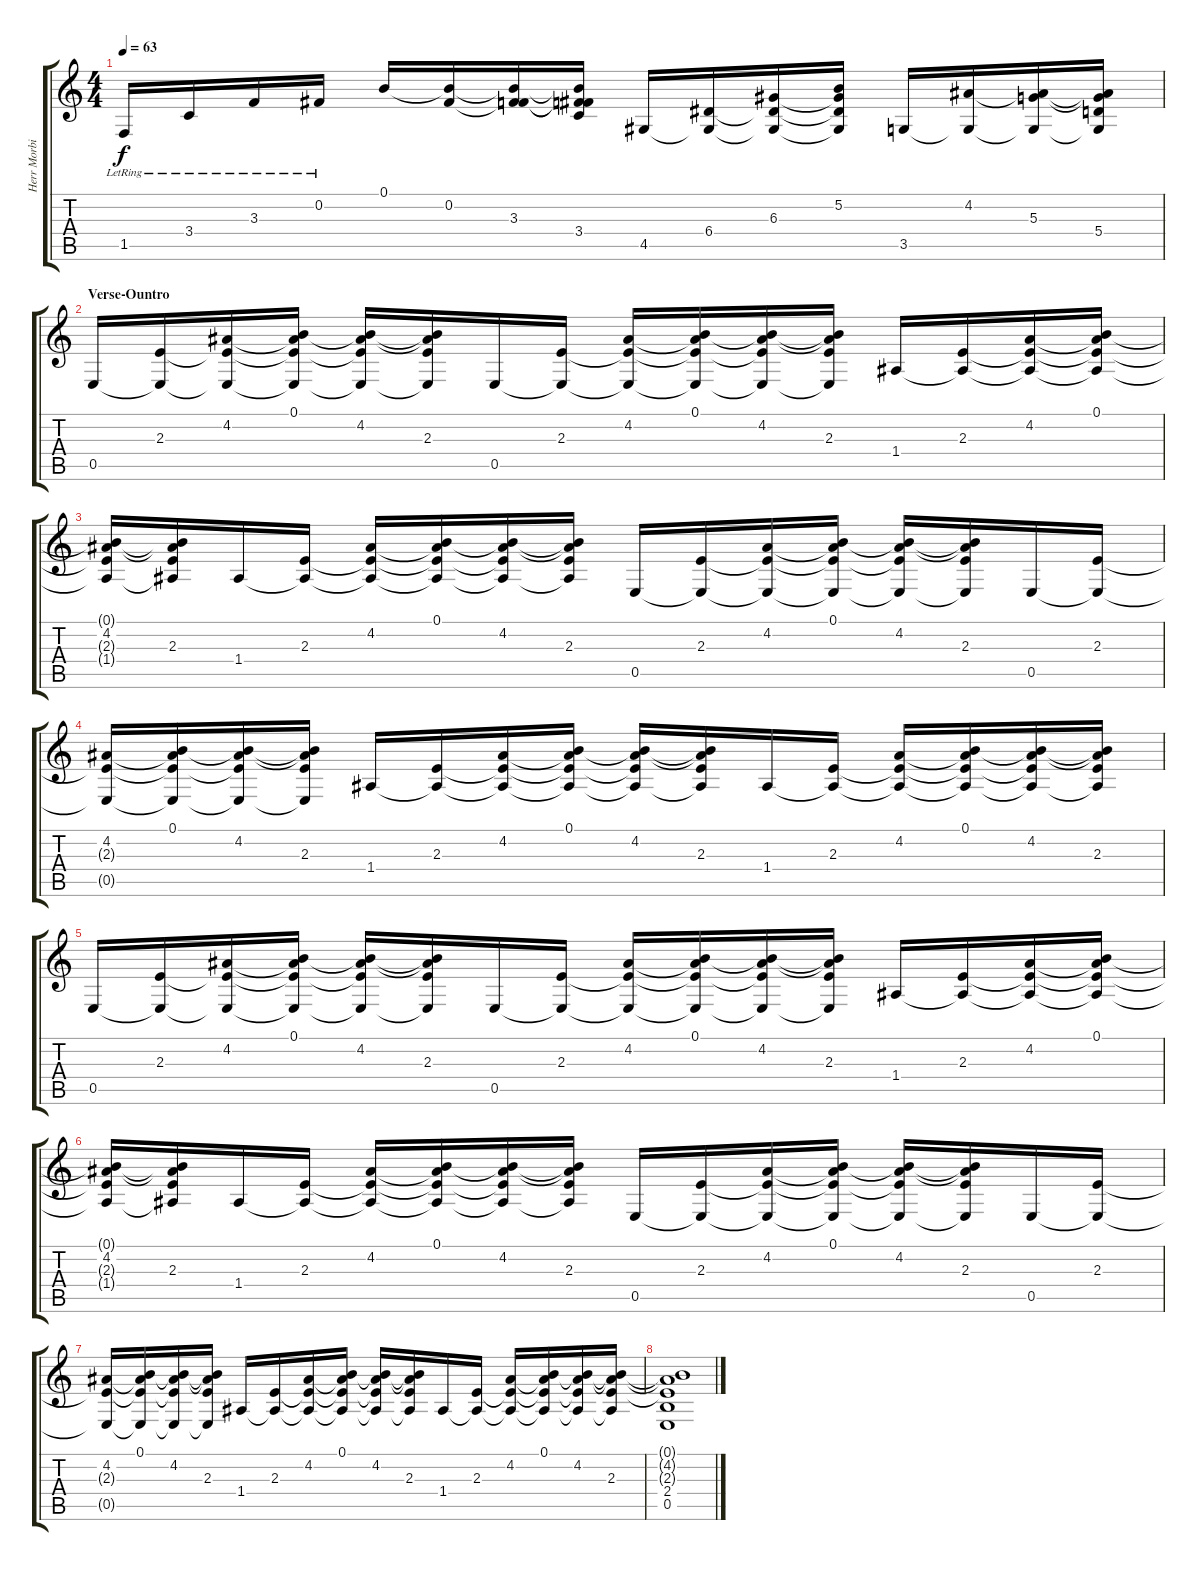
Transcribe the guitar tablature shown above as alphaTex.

\track ("Herr Morbid" "Herr Morbi") {instrument distortionguitar}
\staff {score tabs}
\tuning (B3 Gb3 D3 A2 E2 B1) {hide}
\ts (4 4)
\tempo 63
\clef g2
\ks c
1.5{lr}.16{dy f} 3.4{lr}.16 3.3{lr}.16 0.2{lr}.16 0.1.16 (0.1{t} 0.2).16 (0.1{t} 0.2{t} 3.3).16 (0.1{t} 0.2{t} 3.3{t} 3.4).16 4.5.16 (6.4 4.5{t}).16 (6.3 6.4{t} 4.5{t}).16 (5.2 6.3{t} 6.4{t} 4.5{t}).16 3.5.16 (4.2 3.5{t}).16 (4.2{t} 5.3 3.5{t}).16 (4.2{t} 5.3{t} 5.4 3.5{t}).16 |
\section ("" "Verse-Ountro")
0.5.16 (2.3 0.5{t}).16 (4.2 2.3{t} 0.5{t}).16 (0.1 4.2{t} 2.3{t} 0.5{t}).16 (0.1{t} 4.2 2.3{t} 0.5{t}).16 (0.1{t} 4.2{t} 2.3 0.5{t}).16 0.5.16 (2.3 0.5{t}).16 (4.2 2.3{t} 0.5{t}).16 (0.1 4.2{t} 2.3{t} 0.5{t}).16 (0.1{t} 4.2 2.3{t} 0.5{t}).16 (0.1{t} 4.2{t} 2.3 0.5{t}).16 1.4.16 (2.3 1.4{t}).16 (4.2 2.3{t} 1.4{t}).16 (0.1 4.2{t} 2.3{t} 1.4{t}).16 |
(0.1{t} 4.2 2.3{t} 1.4{t}).16 (0.1{t} 4.2{t} 2.3 1.4{t}).16 1.4.16 (2.3 1.4{t}).16 (4.2 2.3{t} 1.4{t}).16 (0.1 4.2{t} 2.3{t} 1.4{t}).16 (0.1{t} 4.2 2.3{t} 1.4{t}).16 (0.1{t} 4.2{t} 2.3 1.4{t}).16 0.5.16 (2.3 0.5{t}).16 (4.2 2.3{t} 0.5{t}).16 (0.1 4.2{t} 2.3{t} 0.5{t}).16 (0.1{t} 4.2 2.3{t} 0.5{t}).16 (0.1{t} 4.2{t} 2.3 0.5{t}).16 0.5.16 (2.3 0.5{t}).16 |
(4.2 2.3{t} 0.5{t}).16 (0.1 4.2{t} 2.3{t} 0.5{t}).16 (0.1{t} 4.2 2.3{t} 0.5{t}).16 (0.1{t} 4.2{t} 2.3 0.5{t}).16 1.4.16 (2.3 1.4{t}).16 (4.2 2.3{t} 1.4{t}).16 (0.1 4.2{t} 2.3{t} 1.4{t}).16 (0.1{t} 4.2 2.3{t} 1.4{t}).16 (0.1{t} 4.2{t} 2.3 1.4{t}).16 1.4.16 (2.3 1.4{t}).16 (4.2 2.3{t} 1.4{t}).16 (0.1 4.2{t} 2.3{t} 1.4{t}).16 (0.1{t} 4.2 2.3{t} 1.4{t}).16 (0.1{t} 4.2{t} 2.3 1.4{t}).16 |
0.5.16 (2.3 0.5{t}).16 (4.2 2.3{t} 0.5{t}).16 (0.1 4.2{t} 2.3{t} 0.5{t}).16 (0.1{t} 4.2 2.3{t} 0.5{t}).16 (0.1{t} 4.2{t} 2.3 0.5{t}).16 0.5.16 (2.3 0.5{t}).16 (4.2 2.3{t} 0.5{t}).16 (0.1 4.2{t} 2.3{t} 0.5{t}).16 (0.1{t} 4.2 2.3{t} 0.5{t}).16 (0.1{t} 4.2{t} 2.3 0.5{t}).16 1.4.16 (2.3 1.4{t}).16 (4.2 2.3{t} 1.4{t}).16 (0.1 4.2{t} 2.3{t} 1.4{t}).16 |
(0.1{t} 4.2 2.3{t} 1.4{t}).16 (0.1{t} 4.2{t} 2.3 1.4{t}).16 1.4.16 (2.3 1.4{t}).16 (4.2 2.3{t} 1.4{t}).16 (0.1 4.2{t} 2.3{t} 1.4{t}).16 (0.1{t} 4.2 2.3{t} 1.4{t}).16 (0.1{t} 4.2{t} 2.3 1.4{t}).16 0.5.16 (2.3 0.5{t}).16 (4.2 2.3{t} 0.5{t}).16 (0.1 4.2{t} 2.3{t} 0.5{t}).16 (0.1{t} 4.2 2.3{t} 0.5{t}).16 (0.1{t} 4.2{t} 2.3 0.5{t}).16 0.5.16 (2.3 0.5{t}).16 |
(4.2 2.3{t} 0.5{t}).16 (0.1 4.2{t} 2.3{t} 0.5{t}).16 (0.1{t} 4.2 2.3{t} 0.5{t}).16 (0.1{t} 4.2{t} 2.3 0.5{t}).16 1.4.16 (2.3 1.4{t}).16 (4.2 2.3{t} 1.4{t}).16 (0.1 4.2{t} 2.3{t} 1.4{t}).16 (0.1{t} 4.2 2.3{t} 1.4{t}).16 (0.1{t} 4.2{t} 2.3 1.4{t}).16 1.4.16 (2.3 1.4{t}).16 (4.2 2.3{t} 1.4{t}).16 (0.1 4.2{t} 2.3{t} 1.4{t}).16 (0.1{t} 4.2 2.3{t} 1.4{t}).16 (0.1{t} 4.2{t} 2.3 1.4{t}).16 |
(0.1{t} 4.2{t} 2.3{t} 2.4 0.5).1{volume 0}
